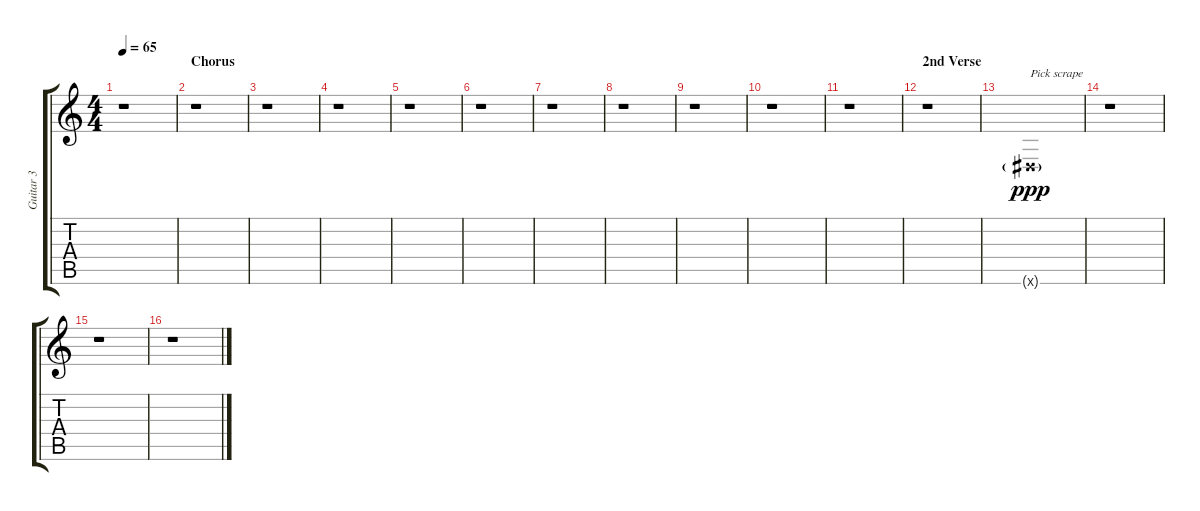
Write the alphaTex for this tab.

\track ("Guitar 3" "Guitar 3") {instrument electricguitarclean}
\staff {score tabs}
\tuning (Eb4 Bb3 Gb3 Db3 Ab2 Eb2) {hide}
\ts (4 4)
\tempo 65
\clef g2
\ks c
r.1{dy ppp} |
\section ("" "Chorus")
r.1 |
r.1 |
r.1 |
r.1 |
r.1 |
r.1 |
r.1 |
r.1 |
r.1 |
r.1 |
\section ("" "2nd Verse")
r.1 |
0.6{g x}.1{txt "Pick scrape"} |
r.1 |
r.1 |
r.1
